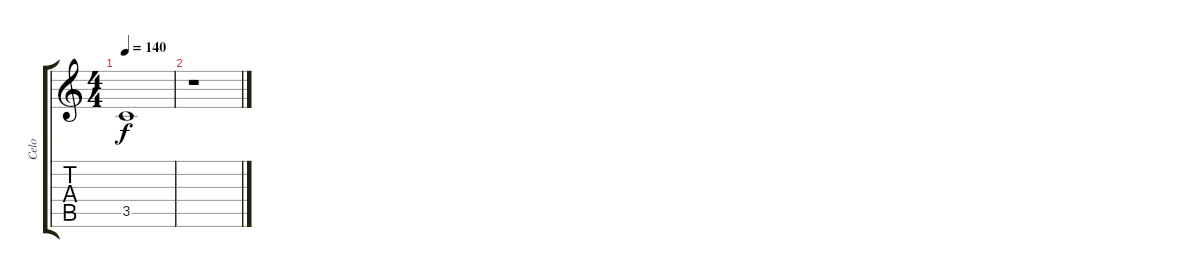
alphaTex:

\track ("Celo" "Celo") {instrument contrabass}
\staff {score tabs}
\tuning (E4 B3 G3 D3 A2 E2) {hide}
\ts (4 4)
\tempo 140
\clef g2
\ks c
3.5{t}.1{dy f} |
r.1
